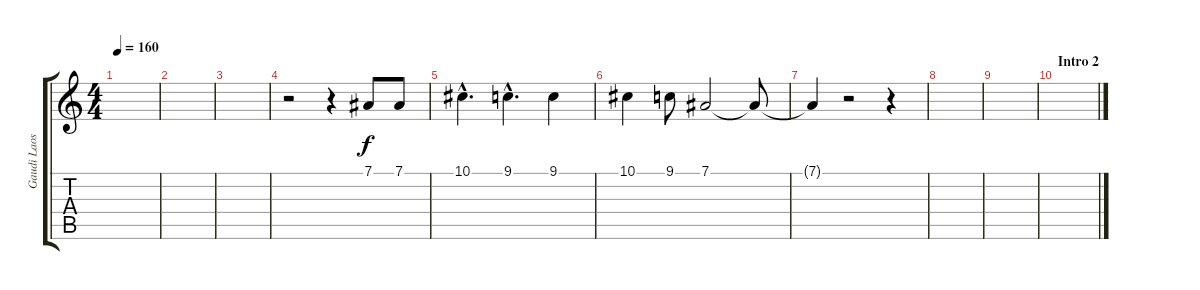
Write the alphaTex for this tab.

\track ("Gaudi Laos - Backing vocals" "Gaudi Laos") {instrument violin}
\staff {score tabs}
\tuning (Eb4 Bb3 Gb3 Db3 Ab2 Eb2) {hide}
\ts (4 4)
\tempo 160
\clef g2
\ks c
|
|
|
r.2 r.4 7.1.8 7.1.8 |
10.1{hac}.4{d} 9.1{hac}.4{d} 9.1.4 |
10.1.4 9.1.8 7.1.2 7.1{t}.8 |
7.1{t}.4 r.2 r.4 |
|
|
\section ("" "Intro 2")
